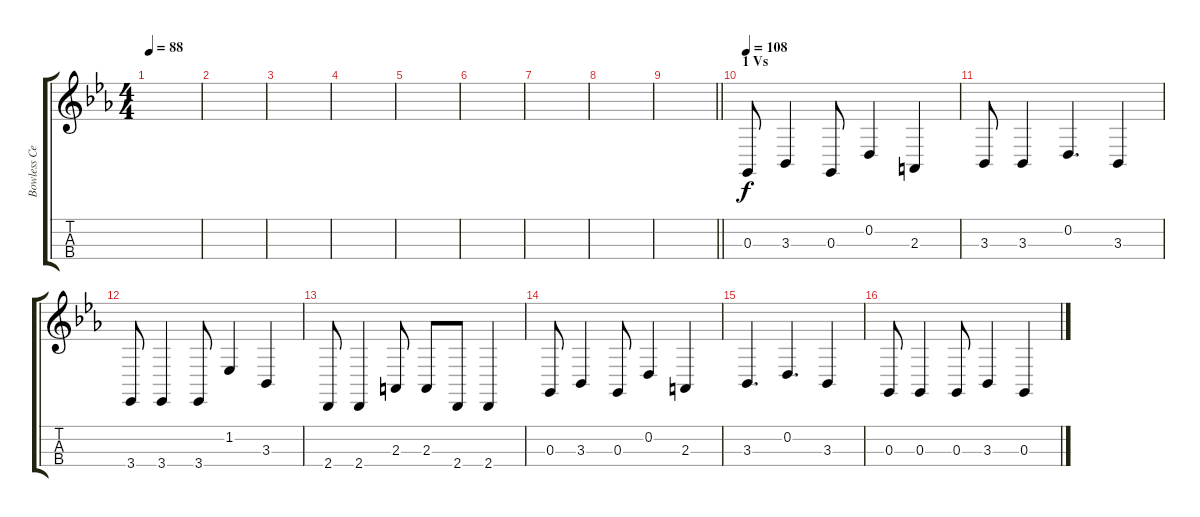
\track ("Bowless Cello" "Bowless Ce") {instrument pizzicatostrings}
\staff {score tabs}
\tuning (A3 D3 G2 C2) {hide}
\ts (4 4)
\tempo 88
\clef g2
\ks eb
|
|
|
|
|
|
|
|
\barLineRight lightlight
|
\section ("" "1 Vs")
\tempo 108
0.3.8 3.3.4 0.3.8 0.2.4 2.3.4 |
3.3.8 3.3.4 0.2.4{d} 3.3.4 |
3.4.8 3.4.4 3.4.8 1.2.4 3.3.4 |
2.4.8 2.4.4 2.3.8 2.3.8 2.4.8 2.4.4 |
0.3.8 3.3.4 0.3.8 0.2.4 2.3.4 |
3.3.4{d} 0.2.4{d} 3.3.4 |
0.3.8 0.3.4 0.3.8 3.3.4 0.3.4
